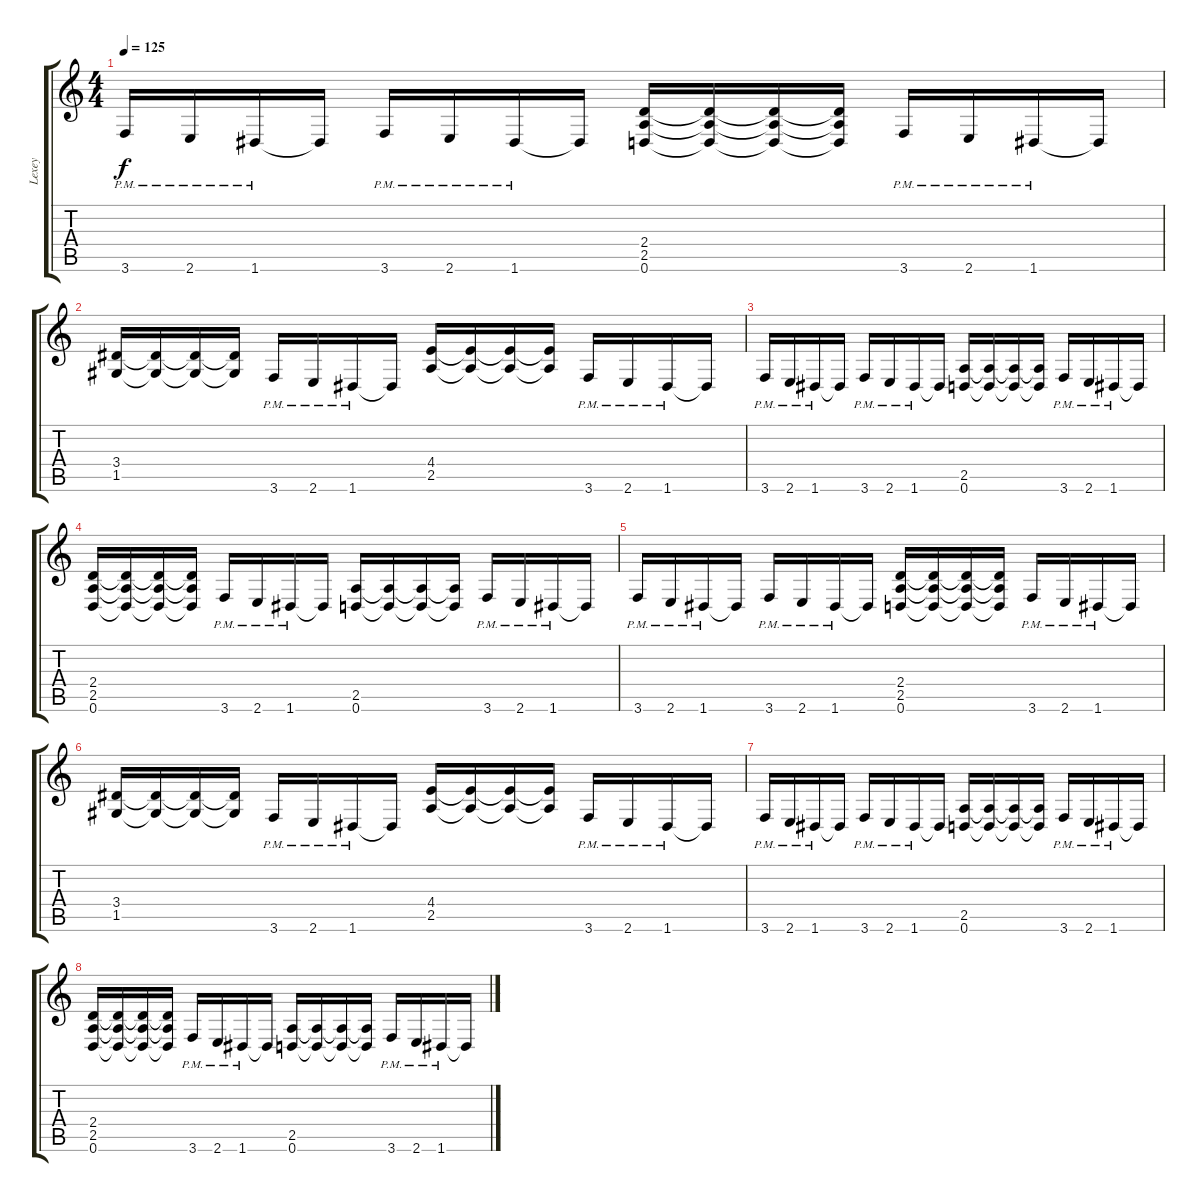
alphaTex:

\track ("Lexey" "Lexey") {instrument distortionguitar}
\staff {score tabs}
\tuning (D4 A3 F3 C3 G2 D2) {hide}
\ts (4 4)
\tempo 125
\clef g2
\ks c
3.6{pm}.16{dy f} 2.6{pm}.16 1.6{pm}.16 1.6{t}.16 3.6{pm}.16 2.6{pm}.16 1.6{pm}.16 1.6{t}.16 (2.4 2.5 0.6).16 (2.4{t} 2.5{t} 0.6{t}).16 (2.4{t} 2.5{t} 0.6{t}).16 (2.4{t} 2.5{t} 0.6{t}).16 3.6{pm}.16 2.6{pm}.16 1.6{pm}.16 1.6{t}.16 |
(3.4 1.5).16 (3.4{t} 1.5{t}).16 (3.4{t} 1.5{t}).16 (3.4{t} 1.5{t}).16 3.6{pm}.16 2.6{pm}.16 1.6{pm}.16 1.6{t}.16 (4.4 2.5).16 (4.4{t} 2.5{t}).16 (4.4{t} 2.5{t}).16 (4.4{t} 2.5{t}).16 3.6{pm}.16 2.6{pm}.16 1.6{pm}.16 1.6{t}.16 |
3.6{pm}.16 2.6{pm}.16 1.6{pm}.16 1.6{t}.16 3.6{pm}.16 2.6{pm}.16 1.6{pm}.16 1.6{t}.16 (2.5 0.6).16 (2.5{t} 0.6{t}).16 (2.5{t} 0.6{t}).16 (2.5{t} 0.6{t}).16 3.6{pm}.16 2.6{pm}.16 1.6{pm}.16 1.6{t}.16 |
(2.4 2.5 0.6).16 (2.4{t} 2.5{t} 0.6{t}).16 (2.4{t} 2.5{t} 0.6{t}).16 (2.4{t} 2.5{t} 0.6{t}).16 3.6{pm}.16 2.6{pm}.16 1.6{pm}.16 1.6{t}.16 (2.5 0.6).16 (2.5{t} 0.6{t}).16 (2.5{t} 0.6{t}).16 (2.5{t} 0.6{t}).16 3.6{pm}.16 2.6{pm}.16 1.6{pm}.16 1.6{t}.16 |
3.6{pm}.16 2.6{pm}.16 1.6{pm}.16 1.6{t}.16 3.6{pm}.16 2.6{pm}.16 1.6{pm}.16 1.6{t}.16 (2.4 2.5 0.6).16 (2.4{t} 2.5{t} 0.6{t}).16 (2.4{t} 2.5{t} 0.6{t}).16 (2.4{t} 2.5{t} 0.6{t}).16 3.6{pm}.16 2.6{pm}.16 1.6{pm}.16 1.6{t}.16 |
(3.4 1.5).16 (3.4{t} 1.5{t}).16 (3.4{t} 1.5{t}).16 (3.4{t} 1.5{t}).16 3.6{pm}.16 2.6{pm}.16 1.6{pm}.16 1.6{t}.16 (4.4 2.5).16 (4.4{t} 2.5{t}).16 (4.4{t} 2.5{t}).16 (4.4{t} 2.5{t}).16 3.6{pm}.16 2.6{pm}.16 1.6{pm}.16 1.6{t}.16 |
3.6{pm}.16 2.6{pm}.16 1.6{pm}.16 1.6{t}.16 3.6{pm}.16 2.6{pm}.16 1.6{pm}.16 1.6{t}.16 (2.5 0.6).16 (2.5{t} 0.6{t}).16 (2.5{t} 0.6{t}).16 (2.5{t} 0.6{t}).16 3.6{pm}.16 2.6{pm}.16 1.6{pm}.16 1.6{t}.16 |
(2.4 2.5 0.6).16 (2.4{t} 2.5{t} 0.6{t}).16 (2.4{t} 2.5{t} 0.6{t}).16 (2.4{t} 2.5{t} 0.6{t}).16 3.6{pm}.16 2.6{pm}.16 1.6{pm}.16 1.6{t}.16 (2.5 0.6).16 (2.5{t} 0.6{t}).16 (2.5{t} 0.6{t}).16 (2.5{t} 0.6{t}).16 3.6{pm}.16 2.6{pm}.16 1.6{pm}.16 1.6{t}.16
